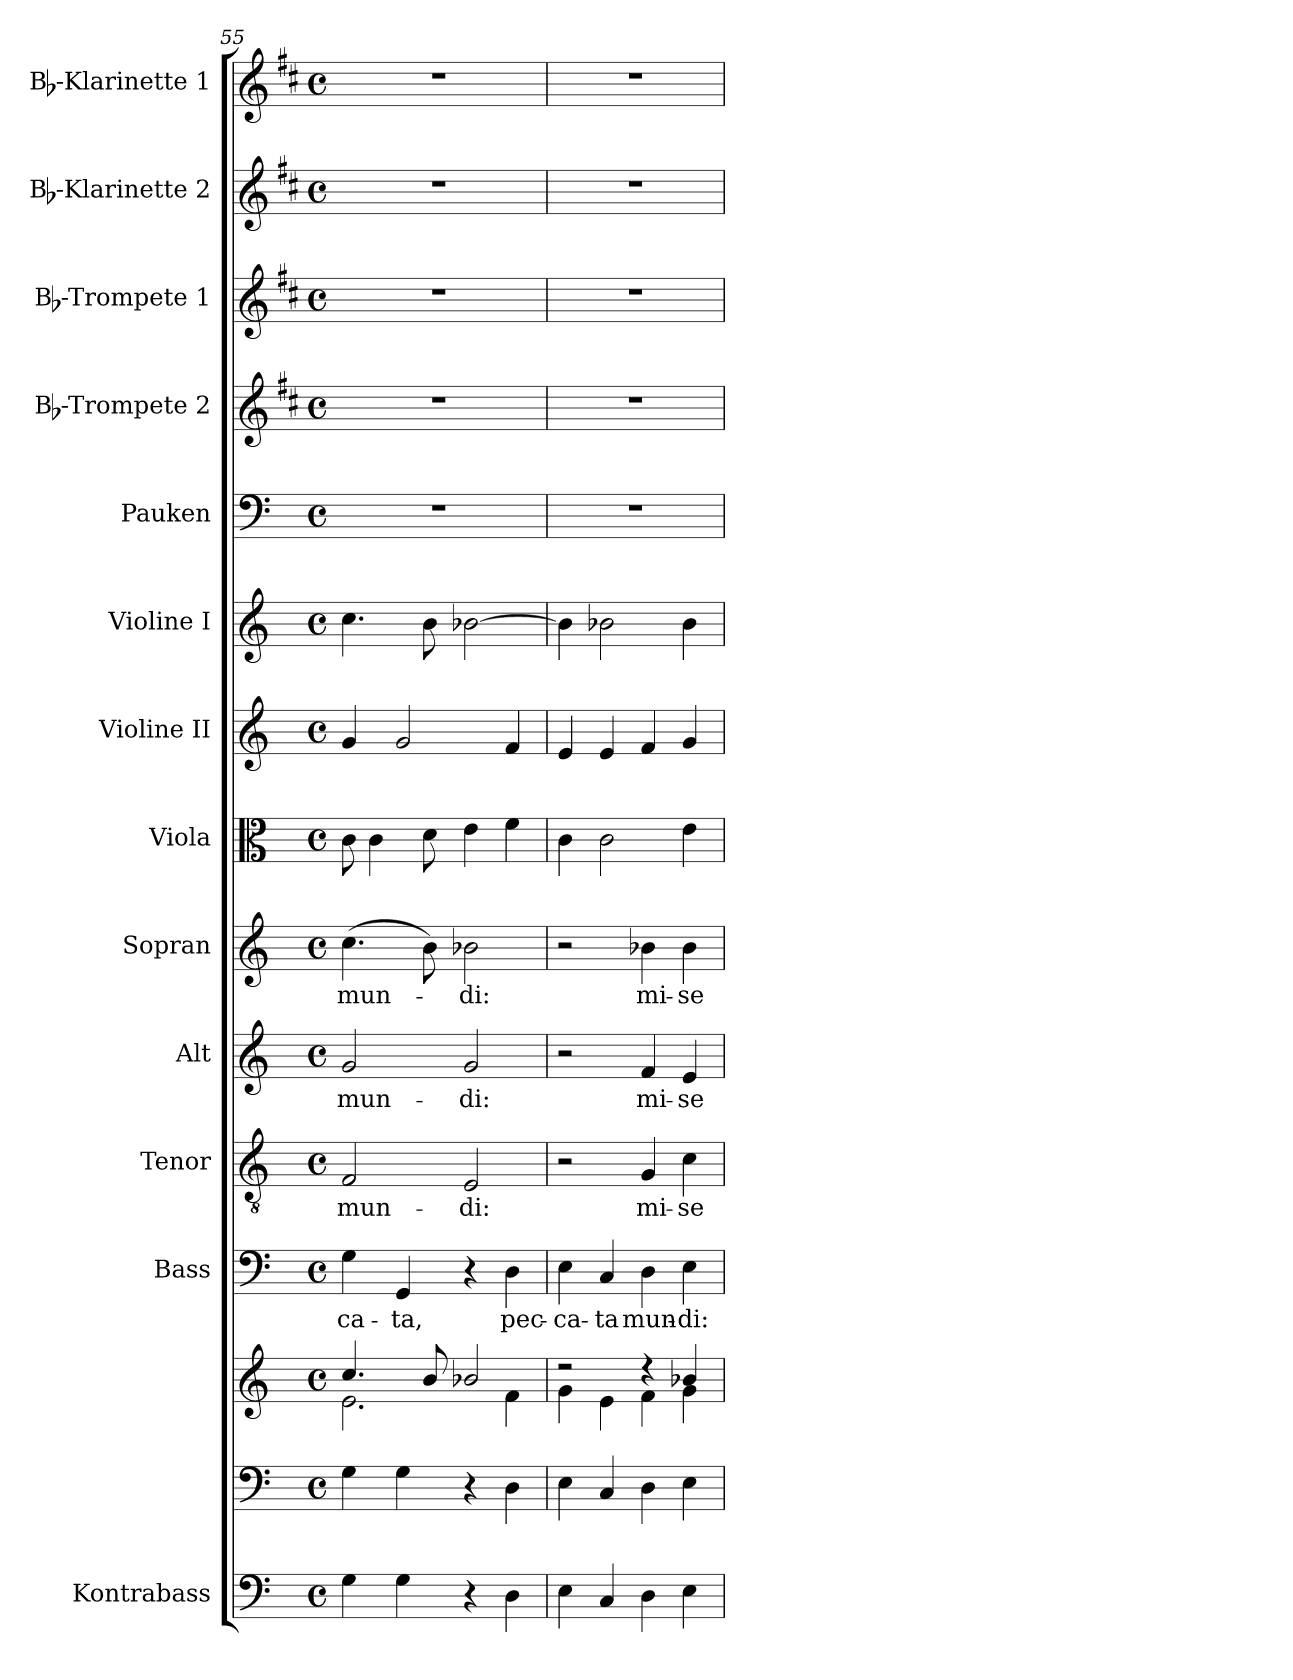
**kern	**kern	**kern	**kern	**text	**kern	**text	**kern	**text	**kern	**text	**kern	**kern	**kern	**kern	**kern	**kern	**kern	**kern
*part14	*part13	*part13	*part12	*part12	*part11	*part11	*part10	*part10	*part9	*part9	*part8	*part7	*part6	*part5	*part4	*part3	*part2	*part1
*staff15	*staff14	*staff13	*staff12	*staff12	*staff11	*staff11	*staff10	*staff10	*staff9	*staff9	*staff8	*staff7	*staff6	*staff5	*staff4	*staff3	*staff2	*staff1
*I"Kontrabass	*	*	*I"Bass	*	*I"Tenor	*	*I"Alt	*	*I"Sopran	*	*I"Viola	*I"Violine II	*I"Violine I	*I"Pauken	*I"Bb-Trompete 2	*I"Bb-Trompete 1	*I"Bb-Klarinette 2	*I"Bb-Klarinette 1
*I'Kb.	*	*	*I'B.	*	*I'T.	*	*I'A.	*	*I'S.	*	*I'Vla.	*I'Vl. II	*I'Vl. I	*I'Pk.	*I'Bb Trp. 2	*I'Bb Trp. 1	*I'Bb Kl. 2	*I'Bb Kl. 1
*clefF4	*clefF4	*clefG2	*clefF4	*	*clefGv2	*	*clefG2	*	*clefG2	*	*clefC3	*clefG2	*clefG2	*clefF4	*clefG2	*clefG2	*clefG2	*clefG2
*ITrd7c12	*	*	*	*	*	*	*	*	*	*	*	*	*	*	*ITrd1c2	*ITrd1c2	*ITrd1c2	*ITrd1c2
*k[]	*k[]	*k[]	*k[]	*	*k[]	*	*k[]	*	*k[]	*	*k[]	*k[]	*k[]	*k[]	*k[]	*k[]	*k[]	*k[]
*C:	*C:	*C:	*C:	*	*C:	*	*C:	*	*C:	*	*C:	*C:	*C:	*C:	*C:	*C:	*C:	*C:
*M4/4	*M4/4	*M4/4	*M4/4	*	*M4/4	*	*M4/4	*	*M4/4	*	*M4/4	*M4/4	*M4/4	*M4/4	*M4/4	*M4/4	*M4/4	*M4/4
*met(c)	*met(c)	*met(c)	*met(c)	*	*met(c)	*	*met(c)	*	*met(c)	*	*met(c)	*met(c)	*met(c)	*met(c)	*met(c)	*met(c)	*met(c)	*met(c)
=55	=55	=55	=55	=55	=55	=55	=55	=55	=55	=55	=55	=55	=55	=55	=55	=55	=55	=55
*	*	*^	*	*	*	*	*	*	*	*	*	*	*	*	*	*	*	*
!	!	!	!	!	!LO:LY:b	!	!LO:LY:b	!	!LO:LY:b	!	!LO:LY:b	!	!	!	!	!	!	!	!
4GG\	4G\	4.cc/	2.e\	4G\	-ca-	2F/	mun-	2g/	mun-	(>4.cc\	mun-	8c\	4g/	4.cc\	1r	1r	1r	1r	1r
.	.	.	.	.	.	.	.	.	.	.	.	4c\	.	.	.	.	.	.	.
!	!	!	!	!	!LO:LY:b	!	!	!	!	!	!	!	!	!	!	!	!	!	!
4GG\	4G\	.	.	4GG/	-ta,	.	.	.	.	.	.	.	2g/	.	.	.	.	.	.
.	.	8b/	.	.	.	.	.	.	.	8b\)	.	8d\	.	8b\	.	.	.	.	.
!	!	!	!	!	!	!	!LO:LY:b	!	!LO:LY:b	!	!LO:LY:b	!	!	!	!	!	!	!	!
4r	4r	2b-X/	.	4r	.	2E/	-di:	2g/	-di:	2b-X\	-di:	4e\	.	[2b-X\	.	.	.	.	.
!	!	!	!	!	!LO:LY:b	!	!	!	!	!	!	!	!	!	!	!	!	!	!
4DD\	4D\	.	4f\	4D\	pec-	.	.	.	.	.	.	4f\	4f/	.	.	.	.	.	.
=56	=56	=56	=56	=56	=56	=56	=56	=56	=56	=56	=56	=56	=56	=56	=56	=56	=56	=56	=56
!	!	!	!	!	!LO:LY:b	!	!	!	!	!	!	!	!	!	!	!	!	!	!
4EE\	4E\	2rdd	4g\	4E\	-ca-	2r	.	2r	.	2r	.	4c\	4e/	4b-\]	1r	1r	1r	1r	1r
!	!	!	!	!	!LO:LY:b	!	!	!	!	!	!	!	!	!	!	!	!	!	!
4CC/	4C/	.	4e\	4C/	-ta	.	.	.	.	.	.	2c\	4e/	2b-X\	.	.	.	.	.
!	!	!	!	!	!LO:LY:b	!	!LO:LY:b	!	!LO:LY:b	!	!LO:LY:b	!	!	!	!	!	!	!	!
4DD\	4D\	4rdd	4f\	4D\	mun-	4G/	mi-	4f/	mi-	4b-X\	mi-	.	4f/	.	.	.	.	.	.
!	!	!	!	!	!LO:LY:b	!	!LO:LY:b	!	!LO:LY:b	!	!LO:LY:b	!	!	!	!	!	!	!	!
4EE\	4E\	4b-X/	4g\	4E\	-di:	4c\	-se-	4e/	-se-	4b-\	-se-	4e\	4g/	4b-\	.	.	.	.	.
*	*	*v	*v	*	*	*	*	*	*	*	*	*	*	*	*	*	*	*	*
=	=	=	=	=	=	=	=	=	=	=	=	=	=	=	=	=	=	=
*-	*-	*-	*-	*-	*-	*-	*-	*-	*-	*-	*-	*-	*-	*-	*-	*-	*-	*-
